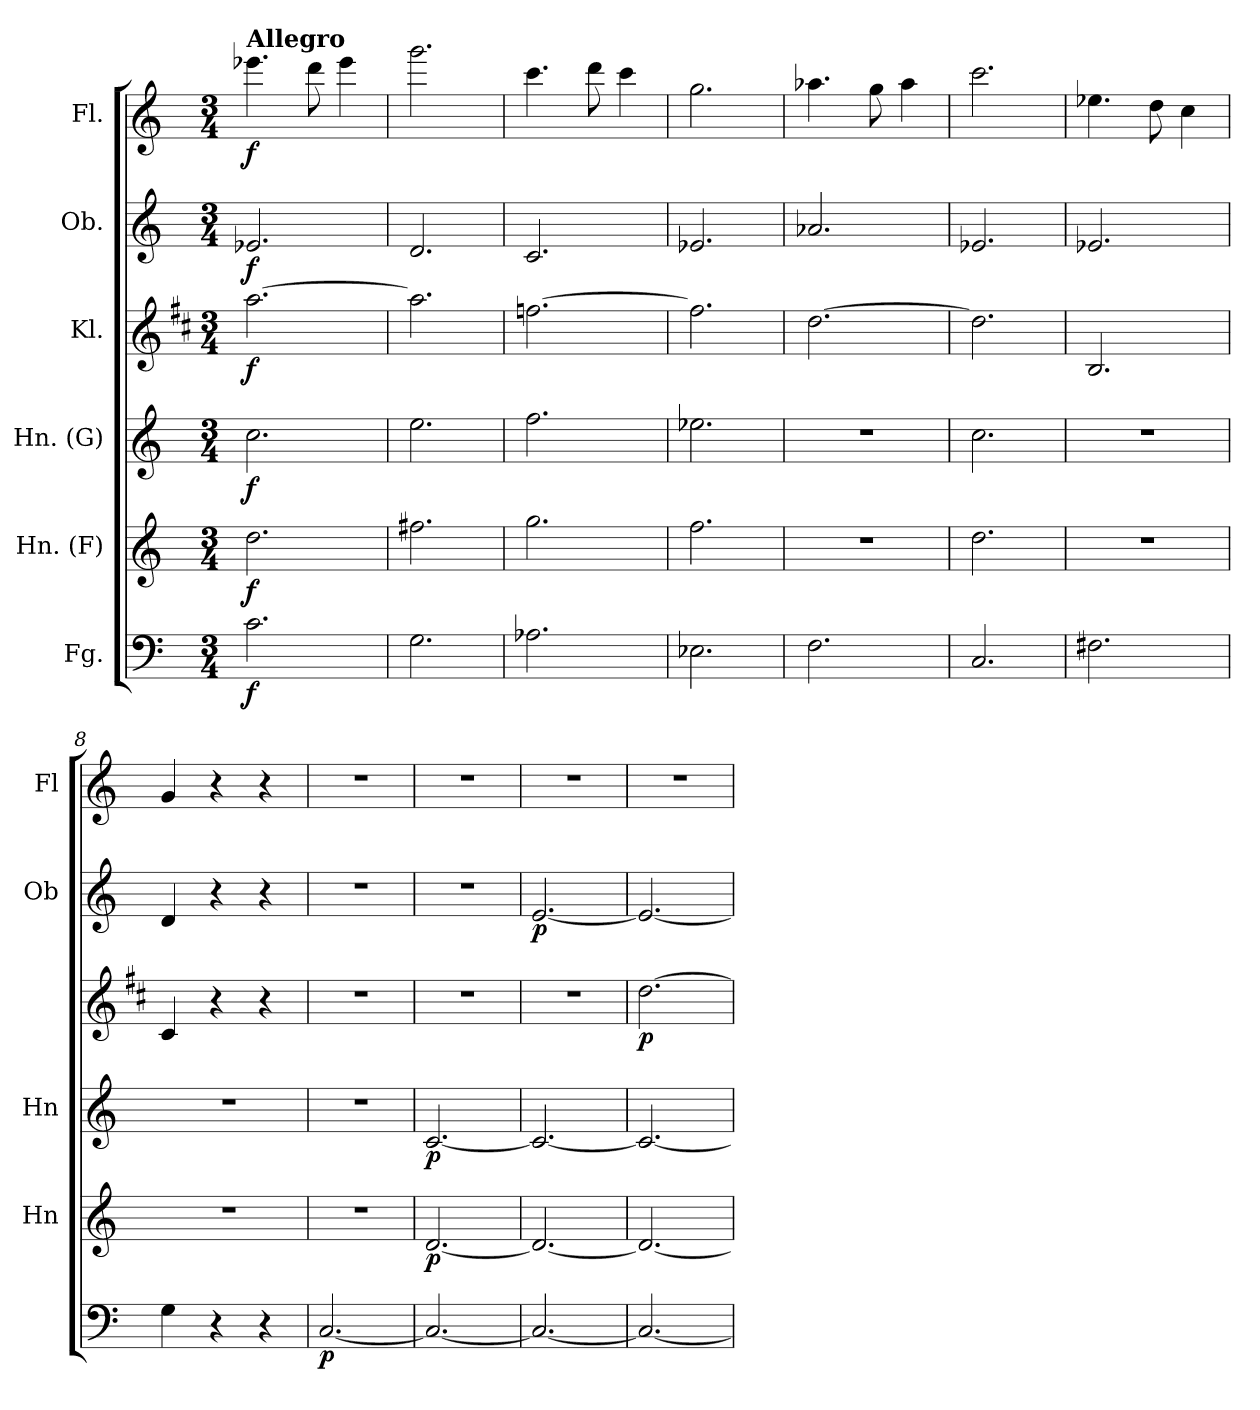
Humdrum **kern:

**kern	**dynam	**kern	**dynam	**kern	**dynam	**kern	**dynam	**kern	**dynam	**kern	**dynam
*part6	*part6	*part5	*part5	*part4	*part4	*part3	*part3	*part2	*part2	*part1	*part1
*staff6	*staff6	*staff5	*staff5	*staff4	*staff4	*staff3	*staff3	*staff2	*staff2	*staff1	*staff1
*I"Fg.	*	*I"Hn. (F)	*	*I"Hn. (G)	*	*I"Kl.	*	*I"Ob.	*	*I"Fl.	*
*	*	*I'Hn	*	*I'Hn	*	*	*	*I'Ob	*	*I'Fl	*
*clefF4	*	*clefG2	*	*clefG2	*	*clefG2	*	*clefG2	*	*clefG2	*
*	*	*ITrd4c7	*	*ITrd3c5	*	*ITrd1c2	*	*	*	*	*
*k[]	*	*k[b-]	*	*k[f#]	*	*k[]	*	*k[]	*	*k[]	*
*M3/4	*	*M3/4	*	*M3/4	*	*M3/4	*	*M3/4	*	*M3/4	*
=1	=1	=1	=1	=1	=1	=1	=1	=1	=1	=1	=1
!	!	!	!	!	!	!	!	!	!	!LO:TX:a:B:t=Allegro	!
!	!LO:DY:b	!	!LO:DY:b	!	!LO:DY:b	!	!LO:DY:b	!	!LO:DY:b	!	!LO:DY:b
2.c\	f	2.g\	f	2.g\	f	[2.gg\	f	2.e-X/	f	4.eee-X\	f
.	.	.	.	.	.	.	.	.	.	8ddd\	.
.	.	.	.	.	.	.	.	.	.	4eee-\	.
=2	=2	=2	=2	=2	=2	=2	=2	=2	=2	=2	=2
2.G\	.	2.bn\	.	2.b\	.	2.gg\]	.	2.d/	.	2.ggg\	.
=3	=3	=3	=3	=3	=3	=3	=3	=3	=3	=3	=3
2.A-X\	.	2.cc\	.	2.cc\	.	[2.ee-X\	.	2.c/	.	4.ccc\	.
.	.	.	.	.	.	.	.	.	.	8ddd\	.
.	.	.	.	.	.	.	.	.	.	4ccc\	.
=4	=4	=4	=4	=4	=4	=4	=4	=4	=4	=4	=4
2.E-X\	.	2.b-\	.	2.b-X\	.	2.ee-\]	.	2.e-X/	.	2.gg\	.
=5	=5	=5	=5	=5	=5	=5	=5	=5	=5	=5	=5
2.F\	.	2.r	.	2.r	.	[2.cc\	.	2.a-X/	.	4.aa-X\	.
.	.	.	.	.	.	.	.	.	.	8gg\	.
.	.	.	.	.	.	.	.	.	.	4aa-\	.
=6	=6	=6	=6	=6	=6	=6	=6	=6	=6	=6	=6
2.C/	.	2.g\	.	2.g\	.	2.cc\]	.	2.e-X/	.	2.ccc\	.
=7	=7	=7	=7	=7	=7	=7	=7	=7	=7	=7	=7
2.F#X\	.	2.r	.	2.r	.	2.A/	.	2.e-X/	.	4.ee-X\	.
.	.	.	.	.	.	.	.	.	.	8dd\	.
.	.	.	.	.	.	.	.	.	.	4cc\	.
=8	=8	=8	=8	=8	=8	=8	=8	=8	=8	=8	=8
4G\	.	2.r	.	2.r	.	4B/	.	4d/	.	4g/	.
4r	.	.	.	.	.	4r	.	4r	.	4r	.
4r	.	.	.	.	.	4r	.	4r	.	4r	.
=9	=9	=9	=9	=9	=9	=9	=9	=9	=9	=9	=9
!	!LO:DY:b	!	!	!	!	!	!	!	!	!	!
[2.C/	p	2.r	.	2.r	.	2.r	.	2.r	.	2.r	.
=10	=10	=10	=10	=10	=10	=10	=10	=10	=10	=10	=10
!	!	!	!LO:DY:b	!	!LO:DY:b	!	!	!	!	!	!
2.C/_	.	[2.G/	p	[2.G/	p	2.r	.	2.r	.	2.r	.
=11	=11	=11	=11	=11	=11	=11	=11	=11	=11	=11	=11
!	!	!	!	!	!	!	!	!	!LO:DY:b	!	!
2.C/_	.	2.G/_	.	2.G/_	.	2.r	.	[2.e/	p	2.r	.
=12	=12	=12	=12	=12	=12	=12	=12	=12	=12	=12	=12
!	!	!	!	!	!	!	!LO:DY:b	!	!	!	!
2.C/_	.	2.G/_	.	2.G/_	.	[2.cc\	p	2.e/_	.	2.r	.
=	=	=	=	=	=	=	=	=	=	=	=
*-	*-	*-	*-	*-	*-	*-	*-	*-	*-	*-	*-
